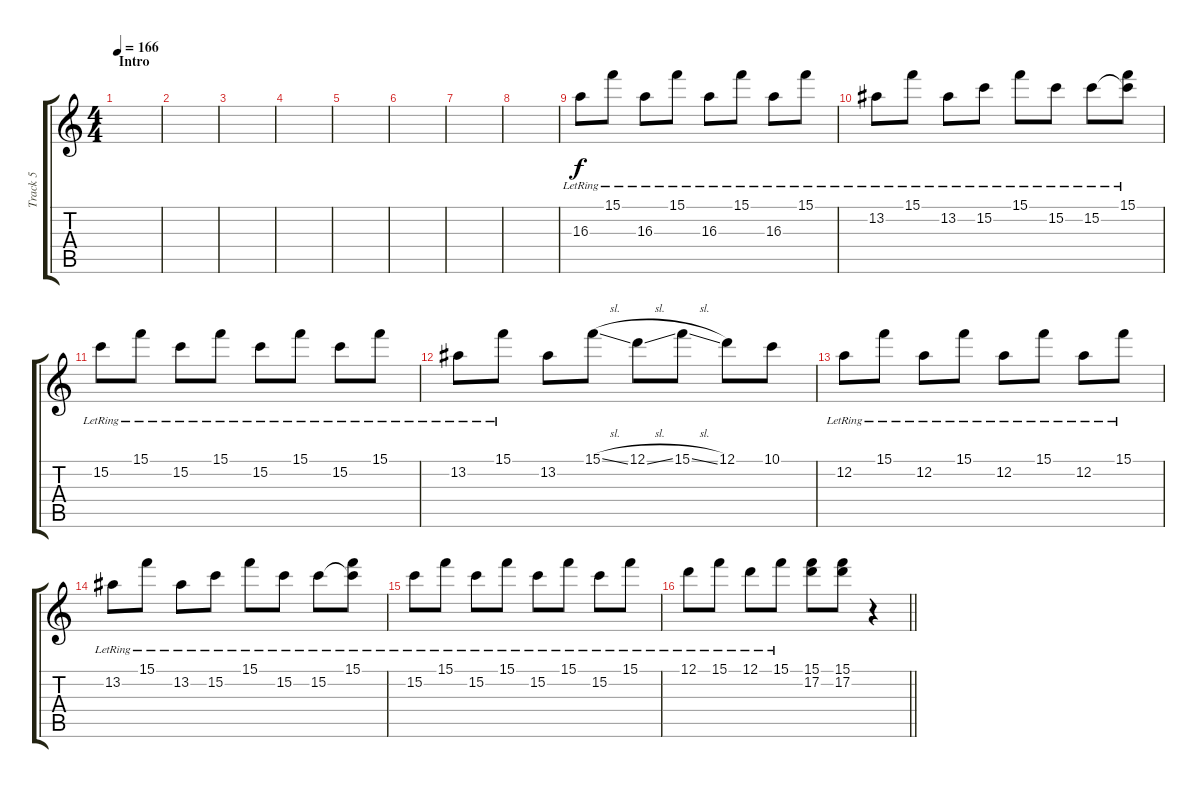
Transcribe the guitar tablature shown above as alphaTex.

\track ("Track 5" "Track 5") {instrument electricguitarjazz}
\staff {score tabs}
\tuning (D4 A3 F3 C3 G2 C2) {hide}
\ts (4 4)
\section ("" "Intro")
\tempo 166
\clef g2
\ks c
|
|
|
|
|
|
|
|
16.3{lr}.8 15.1{lr}.8 16.3{lr}.8 15.1{lr}.8 16.3{lr}.8 15.1{lr}.8 16.3{lr}.8 15.1{lr}.8 |
13.2{lr}.8 15.1{lr}.8 13.2{lr}.8 15.2{lr}.8 15.1{lr}.8 15.2{lr}.8 15.2{lr}.8 (15.1{lr} 15.2{lr t}).8 |
15.2{lr}.8 15.1{lr}.8 15.2{lr}.8 15.1{lr}.8 15.2{lr}.8 15.1{lr}.8 15.2{lr}.8 15.1{lr}.8 |
13.2{lr}.8 15.1{lr}.8 13.2.8 15.1{sl}.8 12.1{sl}.8 15.1{sl}.8 12.1.8 10.1.8 |
12.2{lr}.8 15.1{lr}.8 12.2{lr}.8 15.1{lr}.8 12.2{lr}.8 15.1{lr}.8 12.2{lr}.8 15.1{lr}.8 |
13.2{lr}.8 15.1{lr}.8 13.2{lr}.8 15.2{lr}.8 15.1{lr}.8 15.2{lr}.8 15.2{lr}.8 (15.1{lr} 15.2{lr t}).8 |
15.2{lr}.8 15.1{lr}.8 15.2{lr}.8 15.1{lr}.8 15.2{lr}.8 15.1{lr}.8 15.2{lr}.8 15.1{lr}.8 |
\barLineRight lightlight
12.1{lr}.8 15.1{lr}.8 12.1{lr}.8 15.1{lr}.8 (15.1 17.2).8 (15.1 17.2).8 r.4
